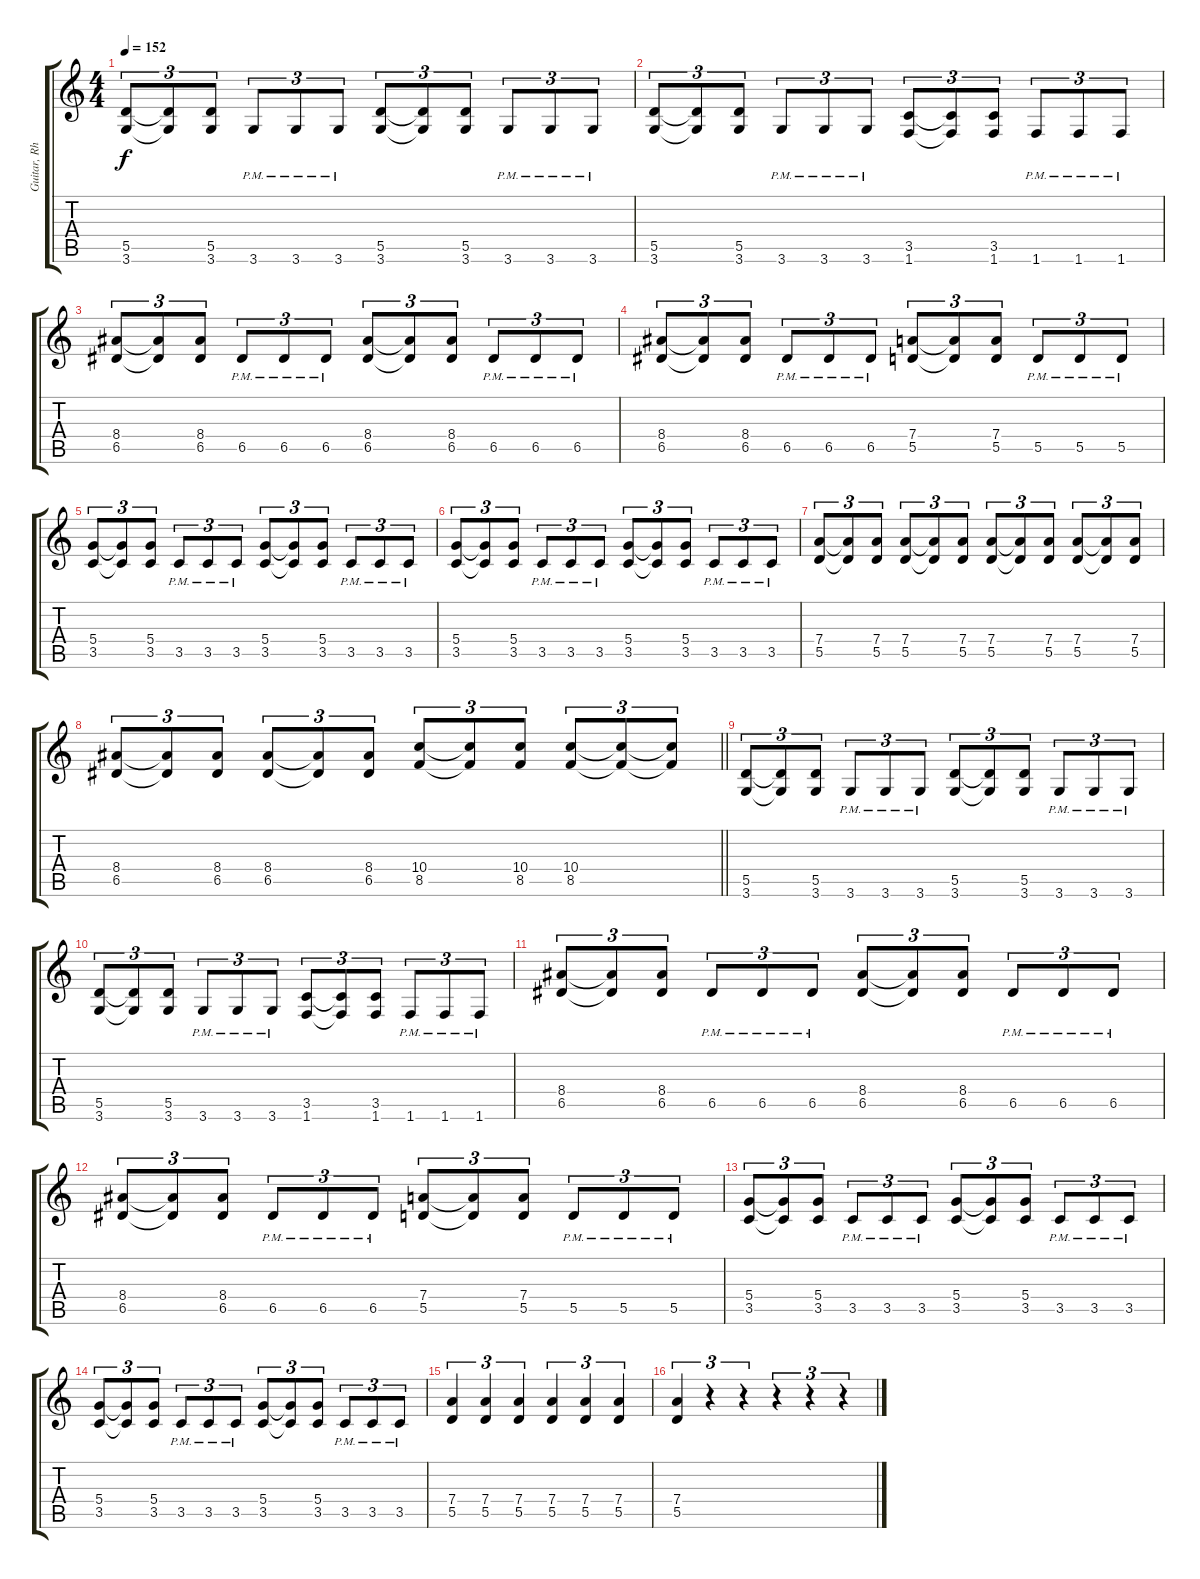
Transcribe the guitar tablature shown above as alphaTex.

\track ("Guitar, Rhythm" "Guitar, Rh") {instrument overdrivenguitar}
\staff {score tabs}
\tuning (E4 B3 G3 D3 A2 E2) {hide}
\ts (4 4)
\tempo 152
\clef g2
\ks c
(5.5 3.6).8{tu (3 2) dy f} (5.5{t} 3.6{t}).8{tu (3 2)} (5.5 3.6).8{tu (3 2)} 3.6{pm}.8{tu (3 2)} 3.6{pm}.8{tu (3 2)} 3.6{pm}.8{tu (3 2)} (5.5 3.6).8{tu (3 2)} (5.5{t} 3.6{t}).8{tu (3 2)} (5.5 3.6).8{tu (3 2)} 3.6{pm}.8{tu (3 2)} 3.6{pm}.8{tu (3 2)} 3.6{pm}.8{tu (3 2)} |
(5.5 3.6).8{tu (3 2)} (5.5{t} 3.6{t}).8{tu (3 2)} (5.5 3.6).8{tu (3 2)} 3.6{pm}.8{tu (3 2)} 3.6{pm}.8{tu (3 2)} 3.6{pm}.8{tu (3 2)} (3.5 1.6).8{tu (3 2)} (3.5{t} 1.6{t}).8{tu (3 2)} (3.5 1.6).8{tu (3 2)} 1.6{pm}.8{tu (3 2)} 1.6{pm}.8{tu (3 2)} 1.6{pm}.8{tu (3 2)} |
(8.4 6.5).8{tu (3 2)} (8.4{t} 6.5{t}).8{tu (3 2)} (8.4 6.5).8{tu (3 2)} 6.5{pm}.8{tu (3 2)} 6.5{pm}.8{tu (3 2)} 6.5{pm}.8{tu (3 2)} (8.4 6.5).8{tu (3 2)} (8.4{t} 6.5{t}).8{tu (3 2)} (8.4 6.5).8{tu (3 2)} 6.5{pm}.8{tu (3 2)} 6.5{pm}.8{tu (3 2)} 6.5{pm}.8{tu (3 2)} |
(8.4 6.5).8{tu (3 2)} (8.4{t} 6.5{t}).8{tu (3 2)} (8.4 6.5).8{tu (3 2)} 6.5{pm}.8{tu (3 2)} 6.5{pm}.8{tu (3 2)} 6.5{pm}.8{tu (3 2)} (7.4 5.5).8{tu (3 2)} (7.4{t} 5.5{t}).8{tu (3 2)} (7.4 5.5).8{tu (3 2)} 5.5{pm}.8{tu (3 2)} 5.5{pm}.8{tu (3 2)} 5.5{pm}.8{tu (3 2)} |
(5.4 3.5).8{tu (3 2)} (5.4{t} 3.5{t}).8{tu (3 2)} (5.4 3.5).8{tu (3 2)} 3.5{pm}.8{tu (3 2)} 3.5{pm}.8{tu (3 2)} 3.5{pm}.8{tu (3 2)} (5.4 3.5).8{tu (3 2)} (5.4{t} 3.5{t}).8{tu (3 2)} (5.4 3.5).8{tu (3 2)} 3.5{pm}.8{tu (3 2)} 3.5{pm}.8{tu (3 2)} 3.5{pm}.8{tu (3 2)} |
(5.4 3.5).8{tu (3 2)} (5.4{t} 3.5{t}).8{tu (3 2)} (5.4 3.5).8{tu (3 2)} 3.5{pm}.8{tu (3 2)} 3.5{pm}.8{tu (3 2)} 3.5{pm}.8{tu (3 2)} (5.4 3.5).8{tu (3 2)} (5.4{t} 3.5{t}).8{tu (3 2)} (5.4 3.5).8{tu (3 2)} 3.5{pm}.8{tu (3 2)} 3.5{pm}.8{tu (3 2)} 3.5{pm}.8{tu (3 2)} |
(7.4 5.5).8{tu (3 2)} (7.4{t} 5.5{t}).8{tu (3 2)} (7.4 5.5).8{tu (3 2)} (7.4 5.5).8{tu (3 2)} (7.4{t} 5.5{t}).8{tu (3 2)} (7.4 5.5).8{tu (3 2)} (7.4 5.5).8{tu (3 2)} (7.4{t} 5.5{t}).8{tu (3 2)} (7.4 5.5).8{tu (3 2)} (7.4 5.5).8{tu (3 2)} (7.4{t} 5.5{t}).8{tu (3 2)} (7.4 5.5).8{tu (3 2)} |
\barLineRight lightlight
(8.4 6.5).8{tu (3 2)} (8.4{t} 6.5{t}).8{tu (3 2)} (8.4 6.5).8{tu (3 2)} (8.4 6.5).8{tu (3 2)} (8.4{t} 6.5{t}).8{tu (3 2)} (8.4 6.5).8{tu (3 2)} (10.4 8.5).8{tu (3 2)} (10.4{t} 8.5{t}).8{tu (3 2)} (10.4 8.5).8{tu (3 2)} (10.4 8.5).8{tu (3 2)} (10.4{t} 8.5{t}).8{tu (3 2)} (10.4{t} 8.5{t}).8{tu (3 2)} |
(5.5 3.6).8{tu (3 2)} (5.5{t} 3.6{t}).8{tu (3 2)} (5.5 3.6).8{tu (3 2)} 3.6{pm}.8{tu (3 2)} 3.6{pm}.8{tu (3 2)} 3.6{pm}.8{tu (3 2)} (5.5 3.6).8{tu (3 2)} (5.5{t} 3.6{t}).8{tu (3 2)} (5.5 3.6).8{tu (3 2)} 3.6{pm}.8{tu (3 2)} 3.6{pm}.8{tu (3 2)} 3.6{pm}.8{tu (3 2)} |
(5.5 3.6).8{tu (3 2)} (5.5{t} 3.6{t}).8{tu (3 2)} (5.5 3.6).8{tu (3 2)} 3.6{pm}.8{tu (3 2)} 3.6{pm}.8{tu (3 2)} 3.6{pm}.8{tu (3 2)} (3.5 1.6).8{tu (3 2)} (3.5{t} 1.6{t}).8{tu (3 2)} (3.5 1.6).8{tu (3 2)} 1.6{pm}.8{tu (3 2)} 1.6{pm}.8{tu (3 2)} 1.6{pm}.8{tu (3 2)} |
(8.4 6.5).8{tu (3 2)} (8.4{t} 6.5{t}).8{tu (3 2)} (8.4 6.5).8{tu (3 2)} 6.5{pm}.8{tu (3 2)} 6.5{pm}.8{tu (3 2)} 6.5{pm}.8{tu (3 2)} (8.4 6.5).8{tu (3 2)} (8.4{t} 6.5{t}).8{tu (3 2)} (8.4 6.5).8{tu (3 2)} 6.5{pm}.8{tu (3 2)} 6.5{pm}.8{tu (3 2)} 6.5{pm}.8{tu (3 2)} |
(8.4 6.5).8{tu (3 2)} (8.4{t} 6.5{t}).8{tu (3 2)} (8.4 6.5).8{tu (3 2)} 6.5{pm}.8{tu (3 2)} 6.5{pm}.8{tu (3 2)} 6.5{pm}.8{tu (3 2)} (7.4 5.5).8{tu (3 2)} (7.4{t} 5.5{t}).8{tu (3 2)} (7.4 5.5).8{tu (3 2)} 5.5{pm}.8{tu (3 2)} 5.5{pm}.8{tu (3 2)} 5.5{pm}.8{tu (3 2)} |
(5.4 3.5).8{tu (3 2)} (5.4{t} 3.5{t}).8{tu (3 2)} (5.4 3.5).8{tu (3 2)} 3.5{pm}.8{tu (3 2)} 3.5{pm}.8{tu (3 2)} 3.5{pm}.8{tu (3 2)} (5.4 3.5).8{tu (3 2)} (5.4{t} 3.5{t}).8{tu (3 2)} (5.4 3.5).8{tu (3 2)} 3.5{pm}.8{tu (3 2)} 3.5{pm}.8{tu (3 2)} 3.5{pm}.8{tu (3 2)} |
(5.4 3.5).8{tu (3 2)} (5.4{t} 3.5{t}).8{tu (3 2)} (5.4 3.5).8{tu (3 2)} 3.5{pm}.8{tu (3 2)} 3.5{pm}.8{tu (3 2)} 3.5{pm}.8{tu (3 2)} (5.4 3.5).8{tu (3 2)} (5.4{t} 3.5{t}).8{tu (3 2)} (5.4 3.5).8{tu (3 2)} 3.5{pm}.8{tu (3 2)} 3.5{pm}.8{tu (3 2)} 3.5{pm}.8{tu (3 2)} |
(7.4 5.5).4{tu (3 2)} (7.4 5.5).4{tu (3 2)} (7.4 5.5).4{tu (3 2)} (7.4 5.5).4{tu (3 2)} (7.4 5.5).4{tu (3 2)} (7.4 5.5).4{tu (3 2)} |
(7.4 5.5).4{tu (3 2)} r.4{tu (3 2)} r.4{tu (3 2)} r.4{tu (3 2)} r.4{tu (3 2)} r.4{tu (3 2)}
